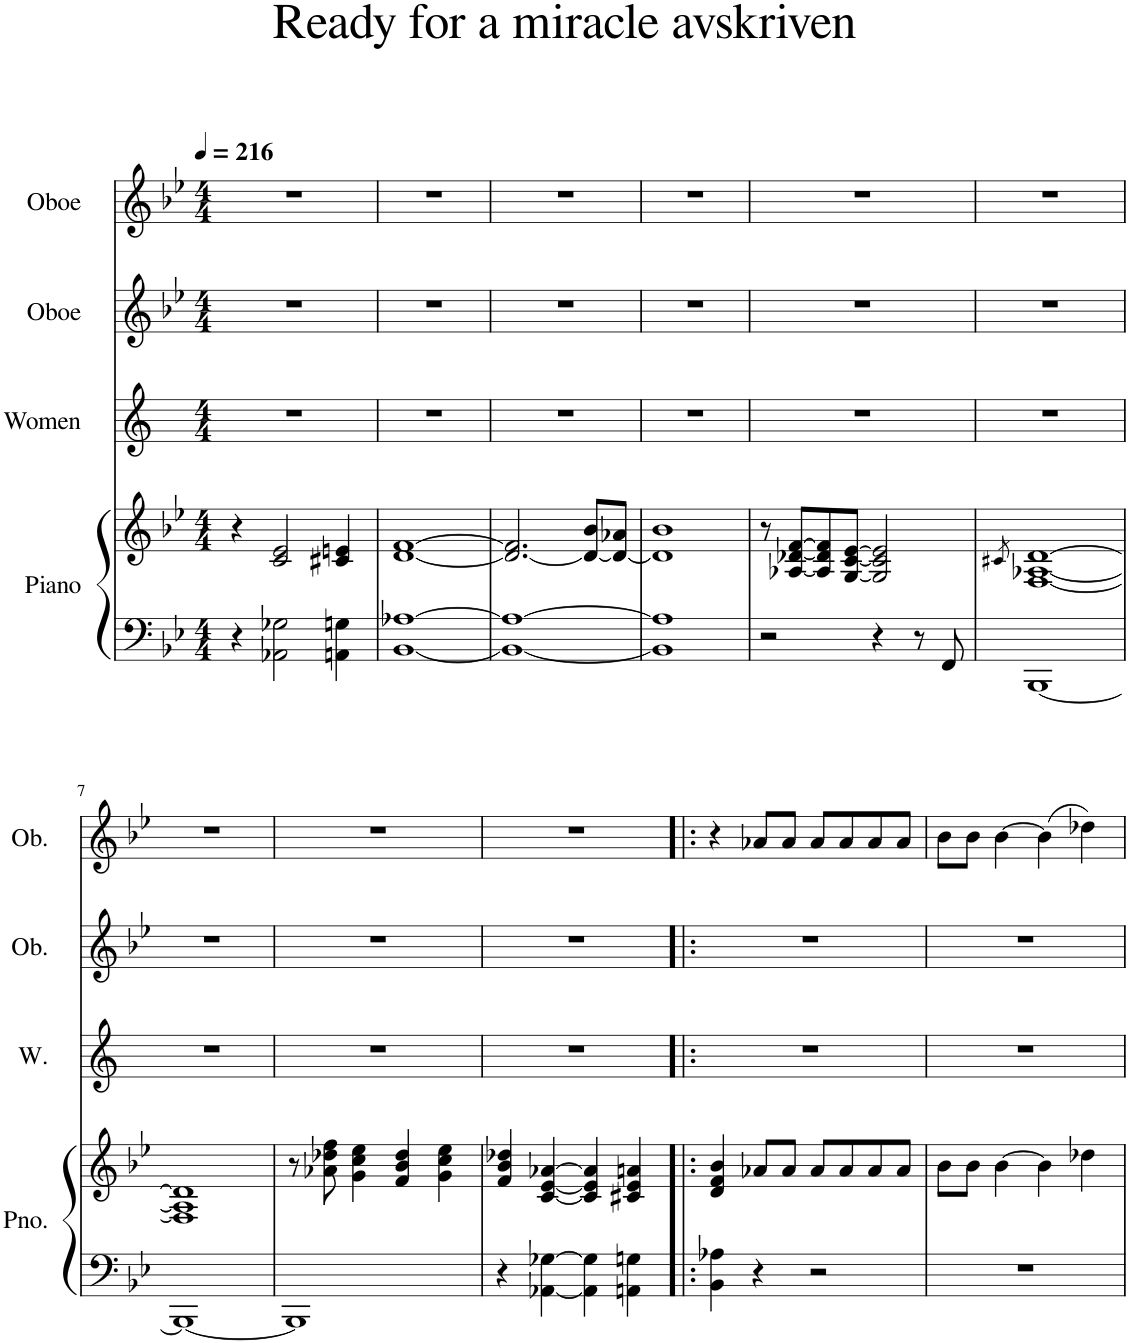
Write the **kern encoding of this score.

**kern	**kern	**kern	**kern	**kern
*part4	*part4	*part3	*part2	*part1
*staff5	*staff4	*staff3	*staff2	*staff1
*I"Piano	*	*I"Women	*I"Oboe	*I"Oboe
*I'Pno.	*	*I'W.	*I'Ob.	*I'Ob.
*clefF4	*clefG2	*clefG2	*clefG2	*clefG2
*k[b-e-]	*k[b-e-]	*k[]	*k[b-e-]	*k[b-e-]
*M4/4	*M4/4	*M4/4	*M4/4	*M4/4
*MM216	*MM216	*MM216	*MM216	*MM216
=1	=1	=1	=1	=1
4r	4r	1r	1r	1r
2AA-X\ 2G-X\	2c/ 2e-/	.	.	.
4AAn\ 4Gn\	4c#X/ 4en/	.	.	.
=2	=2	=2	=2	=2
[1BB- [1A-X	[1d [1f	1r	1r	1r
=3	=3	=3	=3	=3
1BB-_ 1A-_	2.d/_ 2.f/]	1r	1r	1r
.	8d/_ 8b-/L	.	.	.
.	8d/_ 8a-X/J	.	.	.
=4	=4	=4	=4	=4
1BB-] 1A-]	1d] 1b-	1r	1r	1r
=5	=5	=5	=5	=5
2r	8r	1r	1r	1r
.	[8A-X/ [8d-X/ [8f/L	.	.	.
.	8A-/] 8d-/] 8f/]	.	.	.
.	[8G/ [8c/ [8e-/J	.	.	.
4r	2G/] 2c/] 2e-/]	.	.	.
8r	.	.	.	.
8FF/	.	.	.	.
=6	=6	=6	=6	=6
.	8qc#X/	.	.	.
[1BBB-	[1F [1A-X [1d	1r	1r	1r
!!LO:LB:g=z
=7	=7	=7	=7	=7
1BBB-_	1F] 1A-] 1d]	1r	1r	1r
=8	=8	=8	=8	=8
1BBB-]	8r	1r	1r	1r
.	8a-X\ 8dd-X\ 8ff\	.	.	.
.	4g\ 4cc\ 4ee-\	.	.	.
.	4f/ 4b-/ 4dd-/	.	.	.
.	4g\ 4cc\ 4ee-\	.	.	.
=9	=9	=9	=9	=9
4r	4f/ 4b-/ 4dd-X/	1r	1r	1r
[4AA-X\ [4G-X\	[4c/ [4e-/ [4a-X/	.	.	.
4AA-\] 4G-\]	4c/] 4e-/] 4a-/]	.	.	.
4AAn\ 4Gn\	4c#X/ 4e-/ 4an/	.	.	.
=10!|:	=10!|:	=10!|:	=10!|:	=10!|:
4BB-\ 4A-X\	4d/ 4f/ 4b-/	1r	1r	4r
4r	8a-X/L	.	.	8a-X/L
.	8a-/J	.	.	8a-/J
2r	8a-/L	.	.	8a-/L
.	8a-/	.	.	8a-/
.	8a-/	.	.	8a-/
.	8a-/J	.	.	8a-/J
=11	=11	=11	=11	=11
1r	8b-\L	1r	1r	8b-\L
.	8b-\J	.	.	8b-\J
.	[4b-\	.	.	[4b-\
.	4b-\]	.	.	(4b-\]
.	4dd-X\	.	.	4dd-X\)
=	=	=	=	=
*-	*-	*-	*-	*-
